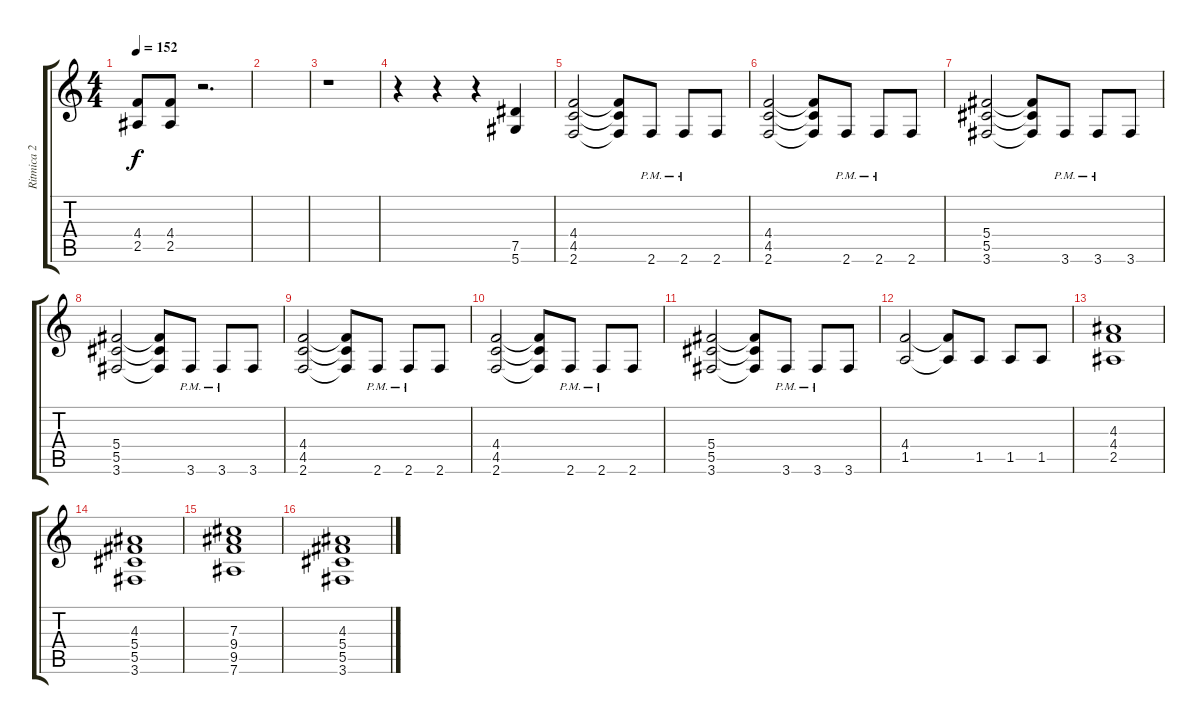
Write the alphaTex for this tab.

\track ("Ritmica 2" "Ritmica 2") {instrument distortionguitar}
\staff {score tabs}
\tuning (Eb4 Bb3 Gb3 Db3 Ab2 Eb2) {hide}
\ts (4 4)
\tempo 152
\clef g2
\ks c
(4.4 2.5).8{dy f} (4.4 2.5).8 r.2{d} |
|
r.1 |
r.4 r.4 r.4 (7.5 5.6).4 |
(4.4 4.5 2.6).2 (4.4{t} 4.5{t} 2.6{t}).8 2.6{pm}.8 2.6{pm}.8 2.6.8 |
(4.4 4.5 2.6).2 (4.4{t} 4.5{t} 2.6{t}).8 2.6{pm}.8 2.6{pm}.8 2.6.8 |
(5.4 5.5 3.6).2 (5.4{t} 5.5{t} 3.6{t}).8 3.6{pm}.8 3.6{pm}.8 3.6.8 |
(5.4 5.5 3.6).2 (5.4{t} 5.5{t} 3.6{t}).8 3.6{pm}.8 3.6{pm}.8 3.6.8 |
(4.4 4.5 2.6).2 (4.4{t} 4.5{t} 2.6{t}).8 2.6{pm}.8 2.6{pm}.8 2.6.8 |
(4.4 4.5 2.6).2 (4.4{t} 4.5{t} 2.6{t}).8 2.6{pm}.8 2.6{pm}.8 2.6.8 |
(5.4 5.5 3.6).2 (5.4{t} 5.5{t} 3.6{t}).8 3.6{pm}.8 3.6{pm}.8 3.6.8 |
(4.4 1.5).2 (4.4{t} 1.5{t}).8 1.5.8 1.5.8 1.5.8 |
(4.3 4.4 2.5).1 |
(4.3 5.4 5.5 3.6).1 |
(7.3 9.4 9.5 7.6).1 |
(4.3 5.4 5.5 3.6).1
